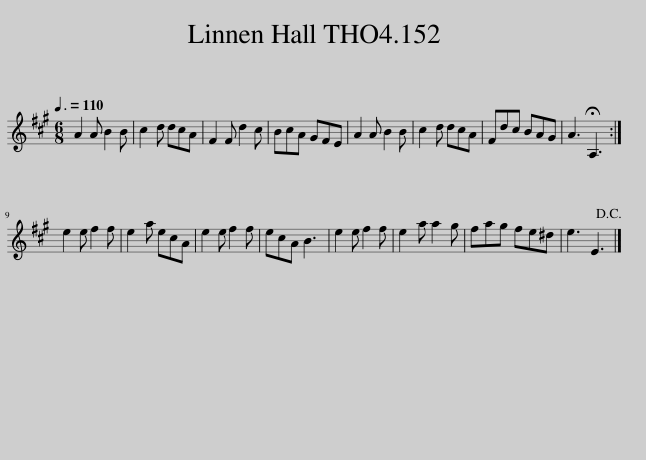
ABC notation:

X:1
L:1/8
Q:3/8=110
M:6/8
I:linebreak $
K:A
V:1 treble
V:1
 A2 A B2 B | c2 d dcA | F2 F d2 c | BcA GFE | A2 A B2 B | %5
 c2 d dcA | Fdc BAG | A3 !fermata!A,3 :|$ e2 e f2 f | e2 a ecA | %10
 e2 e f2 f | ecA B3 | e2 e f2 f | e2 a a2 g | fag fe^d | %15
 e3 E3!D.C.! |] %16
